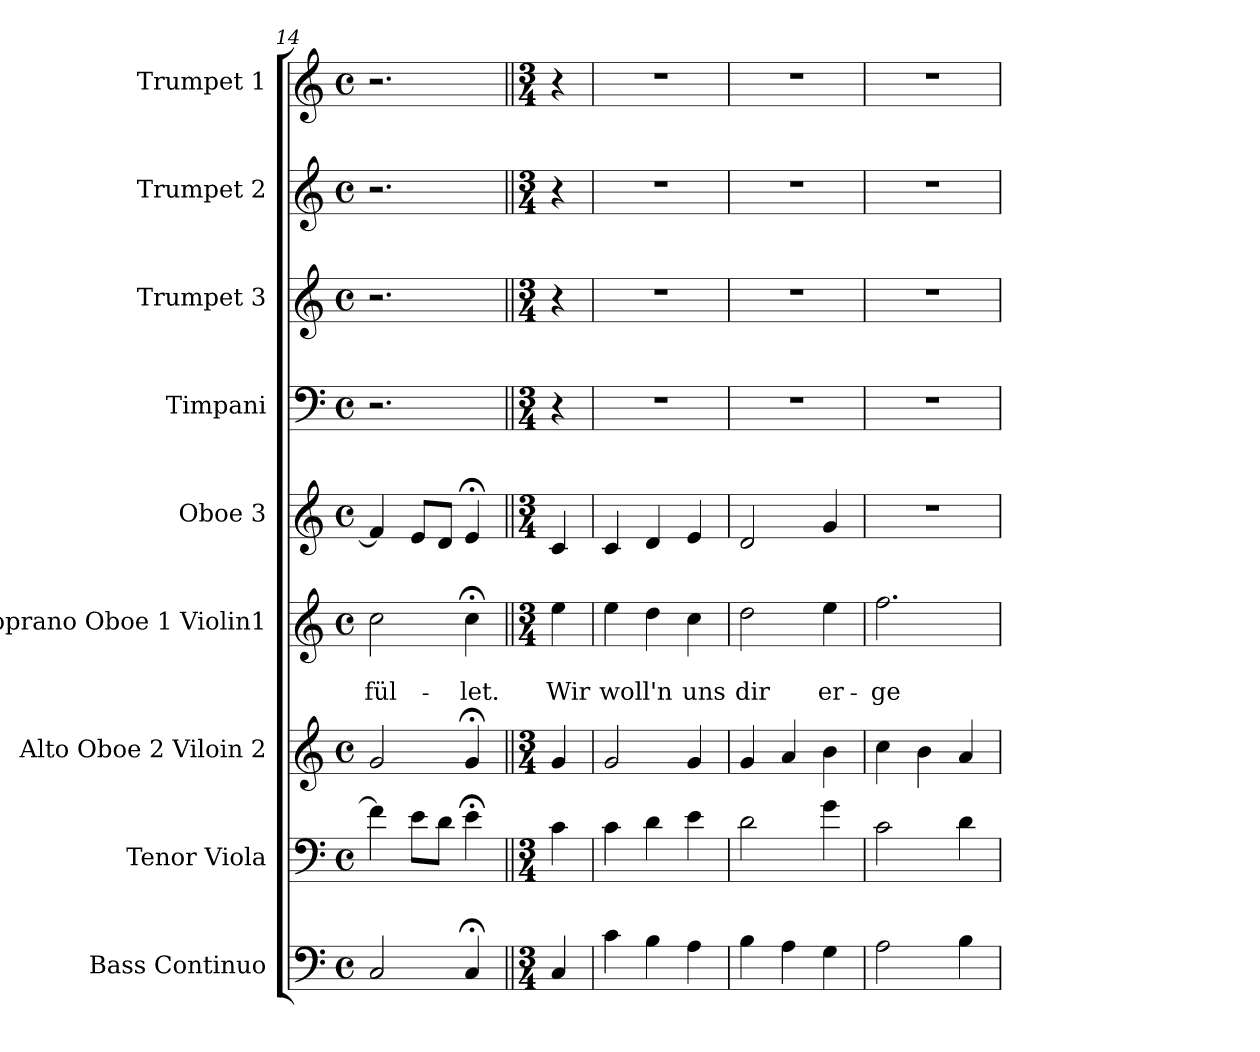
**kern	**kern	**kern	**kern	**text	**text	**kern	**kern	**kern	**kern	**kern
*part9	*part8	*part7	*part6	*part6	*part6	*part5	*part4	*part3	*part2	*part1
*staff9	*staff8	*staff7	*staff6	*staff6	*staff6	*staff5	*staff4	*staff3	*staff2	*staff1
*I"Bass Continuo	*I"Tenor Viola	*I"Alto Oboe 2 Viloin 2	*I"Soprano Oboe 1 Violin1	*	*	*I"Oboe 3	*I"Timpani	*I"Trumpet 3	*I"Trumpet 2	*I"Trumpet 1
*I'B Cont	*I'T Vla	*I'A Ob2 Vn2	*I'S Ob1 Vn1	*	*	*I'Ob 3	*	*I'Tr 3	*I'Tr 2	*I'Tr 1
*clefF4	*clefF4	*clefG2	*clefG2	*	*	*clefG2	*clefF4	*clefG2	*clefG2	*clefG2
*k[]	*k[]	*k[]	*k[]	*	*	*k[]	*k[]	*k[]	*k[]	*k[]
*	*	*	*	*	*	*	*	*	*	*C:
*M4/4	*M4/4	*M4/4	*M4/4	*	*	*M4/4	*M4/4	*M4/4	*M4/4	*M4/4
*met(c)	*met(c)	*met(c)	*met(c)	*	*	*met(c)	*met(c)	*met(c)	*met(c)	*met(c)
=14	=14	=14	=14	=14	=14	=14	=14	=14	=14	=14
2C/	4f\]	2g/	2cc\	.	-fül-	4f/]	2.r	2.r	2.r	2.r
.	8e\L	.	.	.	.	8e/L	.	.	.	.
.	8d\J	.	.	.	.	8d/J	.	.	.	.
4C;</	4e;<\	4g;</	4cc;<\	.	-let.	4e;</	.	.	.	.
=14||	=14||	=14||	=14||	=14||	=14||	=14||	=14||	=14||	=14||	=14||
*M3/4	*M3/4	*M3/4	*M3/4	*	*	*M3/4	*M3/4	*M3/4	*M3/4	*M3/4
4C/	4c\	4g/	4ee\	.	Wir	4c/	4r	4r	4r	4r
!!LO:PB:g=z
=15	=15	=15	=15	=15	=15	=15	=15	=15	=15	=15
4c\	4c\	2g/	4ee\	.	woll'n	4c/	2.r	2.r	2.r	2.r
4B\	4d\	.	4dd\	.	.	4d/	.	.	.	.
4A\	4e\	4g/	4cc\	.	uns	4e/	.	.	.	.
=16	=16	=16	=16	=16	=16	=16	=16	=16	=16	=16
4B\	2d\	4g/	2dd\	.	dir	2d/	2.r	2.r	2.r	2.r
4A\	.	4a/	.	.	.	.	.	.	.	.
4G\	4g\	4b\	4ee\	.	er-	4g/	.	.	.	.
=17	=17	=17	=17	=17	=17	=17	=17	=17	=17	=17
2A\	2c\	4cc\	2.ff\	.	-ge-	2.r	2.r	2.r	2.r	2.r
.	.	4b\	.	.	.	.	.	.	.	.
4B\	4d\	4a/	.	.	.	.	.	.	.	.
=	=	=	=	=	=	=	=	=	=	=
*-	*-	*-	*-	*-	*-	*-	*-	*-	*-	*-
